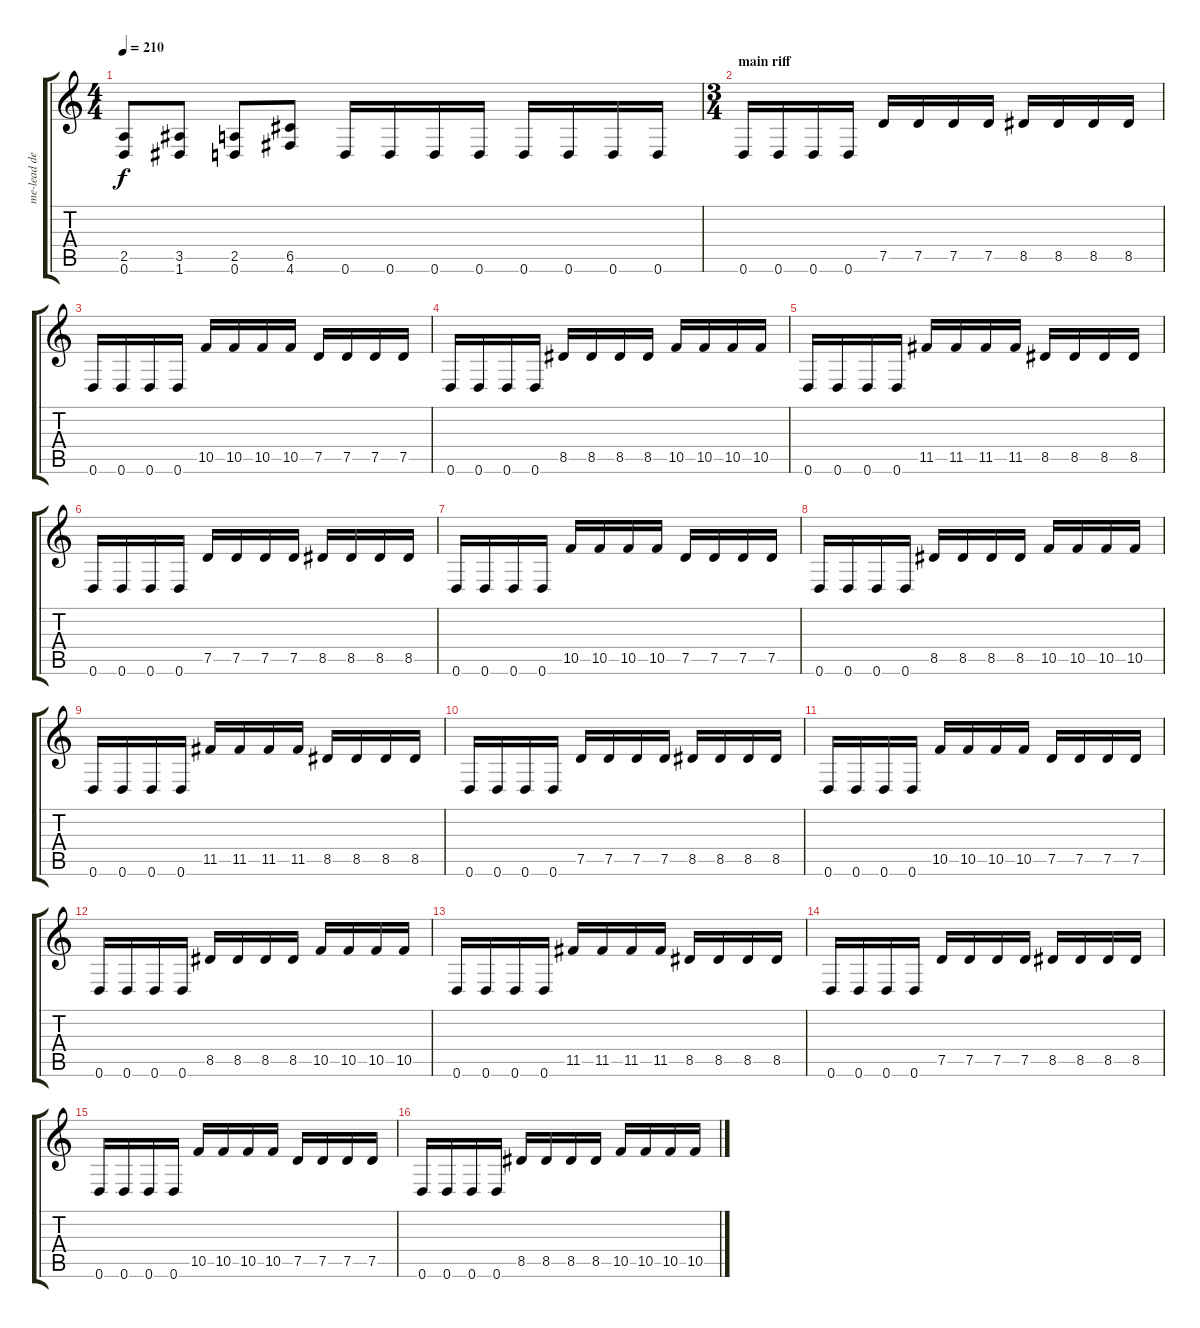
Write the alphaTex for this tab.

\track ("me-lead deathsaw" "me-lead de") {instrument distortionguitar}
\staff {score tabs}
\tuning (D4 A3 F3 C3 G2 D2) {hide}
\ts (4 4)
\tempo 210
\clef g2
\ks c
(2.5 0.6).8{dy f} (3.5 1.6).8 (2.5 0.6).8 (6.5 4.6).8 0.6.16 0.6.16 0.6.16 0.6.16 0.6.16 0.6.16 0.6.16 0.6.16 |
\ts (3 4)
\section ("" "main riff")
0.6.16 0.6.16 0.6.16 0.6.16 7.5.16 7.5.16 7.5.16 7.5.16 8.5.16 8.5.16 8.5.16 8.5.16 |
0.6.16 0.6.16 0.6.16 0.6.16 10.5.16 10.5.16 10.5.16 10.5.16 7.5.16 7.5.16 7.5.16 7.5.16 |
0.6.16 0.6.16 0.6.16 0.6.16 8.5.16 8.5.16 8.5.16 8.5.16 10.5.16 10.5.16 10.5.16 10.5.16 |
0.6.16 0.6.16 0.6.16 0.6.16 11.5.16 11.5.16 11.5.16 11.5.16 8.5.16 8.5.16 8.5.16 8.5.16 |
0.6.16 0.6.16 0.6.16 0.6.16 7.5.16 7.5.16 7.5.16 7.5.16 8.5.16 8.5.16 8.5.16 8.5.16 |
0.6.16 0.6.16 0.6.16 0.6.16 10.5.16 10.5.16 10.5.16 10.5.16 7.5.16 7.5.16 7.5.16 7.5.16 |
0.6.16 0.6.16 0.6.16 0.6.16 8.5.16 8.5.16 8.5.16 8.5.16 10.5.16 10.5.16 10.5.16 10.5.16 |
0.6.16 0.6.16 0.6.16 0.6.16 11.5.16 11.5.16 11.5.16 11.5.16 8.5.16 8.5.16 8.5.16 8.5.16 |
0.6.16 0.6.16 0.6.16 0.6.16 7.5.16 7.5.16 7.5.16 7.5.16 8.5.16 8.5.16 8.5.16 8.5.16 |
0.6.16 0.6.16 0.6.16 0.6.16 10.5.16 10.5.16 10.5.16 10.5.16 7.5.16 7.5.16 7.5.16 7.5.16 |
0.6.16 0.6.16 0.6.16 0.6.16 8.5.16 8.5.16 8.5.16 8.5.16 10.5.16 10.5.16 10.5.16 10.5.16 |
0.6.16 0.6.16 0.6.16 0.6.16 11.5.16 11.5.16 11.5.16 11.5.16 8.5.16 8.5.16 8.5.16 8.5.16 |
0.6.16 0.6.16 0.6.16 0.6.16 7.5.16 7.5.16 7.5.16 7.5.16 8.5.16 8.5.16 8.5.16 8.5.16 |
0.6.16 0.6.16 0.6.16 0.6.16 10.5.16 10.5.16 10.5.16 10.5.16 7.5.16 7.5.16 7.5.16 7.5.16 |
0.6.16 0.6.16 0.6.16 0.6.16 8.5.16 8.5.16 8.5.16 8.5.16 10.5.16 10.5.16 10.5.16 10.5.16
